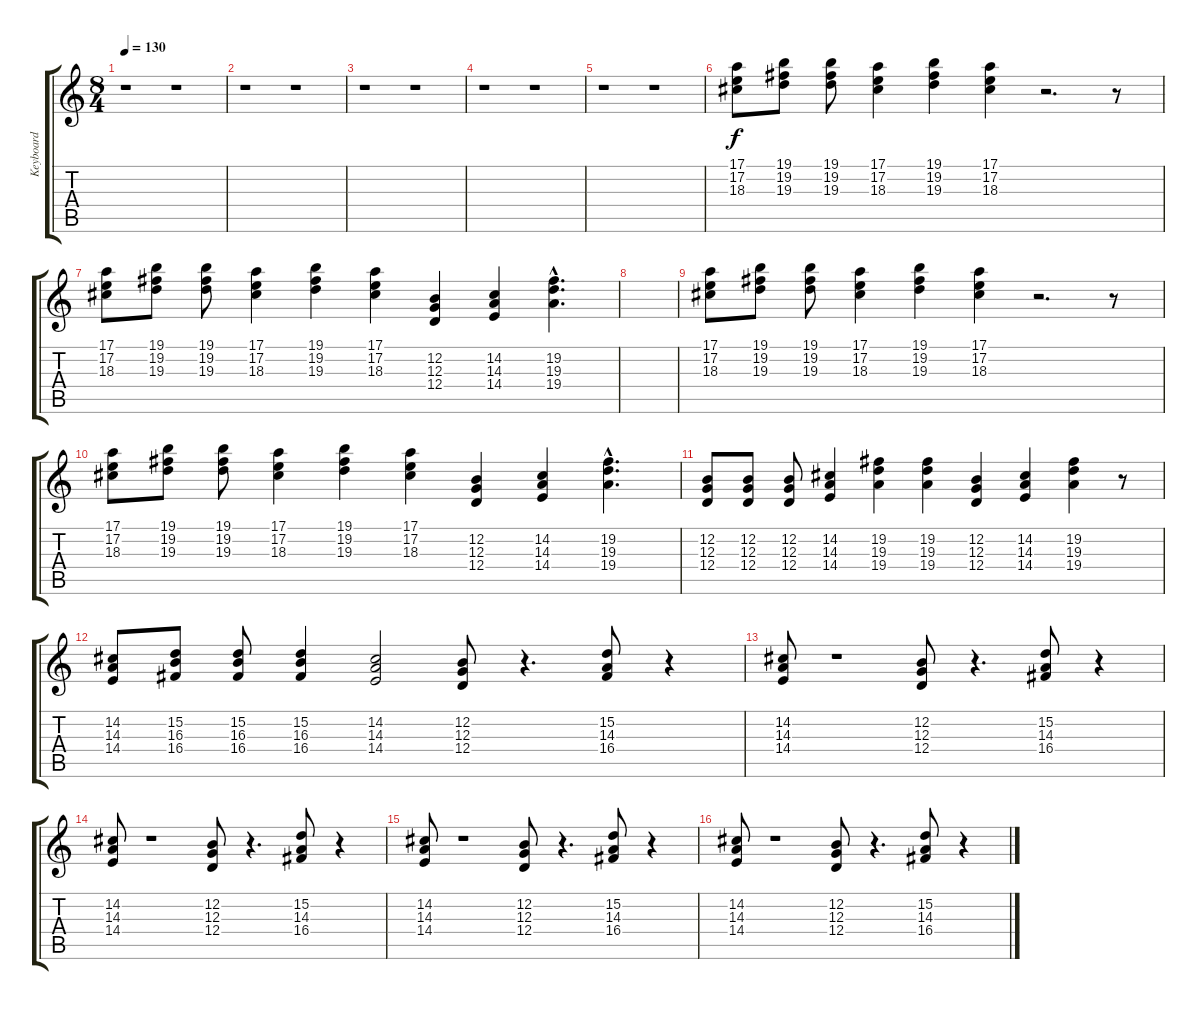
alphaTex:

\track ("Keyboard" "Keyboard") {instrument synthbrass2}
\staff {score tabs}
\tuning (E4 B3 G3 D3 A2 E2) {hide}
\ts (8 4)
\tempo 130
\clef g2
\ks c
r.1{dy f} r.1 |
r.1 r.1 |
r.1 r.1 |
r.1 r.1 |
r.1 r.1 |
(17.1 17.2 18.3).8 (19.1 19.2 19.3).8 (19.1 19.2 19.3).8 (17.1 17.2 18.3).4 (19.1 19.2 19.3).4 (17.1 17.2 18.3).4 r.2{d} r.8 |
(17.1 17.2 18.3).8 (19.1 19.2 19.3).8 (19.1 19.2 19.3).8 (17.1 17.2 18.3).4 (19.1 19.2 19.3).4 (17.1 17.2 18.3).4 (12.2 12.3 12.4).4 (14.2 14.3 14.4).4 (19.2{hac} 19.3{hac} 19.4{hac}).4{d} |
|
(17.1 17.2 18.3).8 (19.1 19.2 19.3).8 (19.1 19.2 19.3).8 (17.1 17.2 18.3).4 (19.1 19.2 19.3).4 (17.1 17.2 18.3).4 r.2{d} r.8 |
(17.1 17.2 18.3).8 (19.1 19.2 19.3).8 (19.1 19.2 19.3).8 (17.1 17.2 18.3).4 (19.1 19.2 19.3).4 (17.1 17.2 18.3).4 (12.2 12.3 12.4).4 (14.2 14.3 14.4).4 (19.2{hac} 19.3{hac} 19.4{hac}).4{d} |
(12.2 12.3 12.4).8 (12.2 12.3 12.4).8 (12.2 12.3 12.4).8 (14.2 14.3 14.4).4 (19.2 19.3 19.4).4 (19.2 19.3 19.4).4 (12.2 12.3 12.4).4 (14.2 14.3 14.4).4 (19.2 19.3 19.4).4 r.8 |
(14.2 14.3 14.4).8 (15.2 16.3 16.4).8 (15.2 16.3 16.4).8 (15.2 16.3 16.4).4 (14.2 14.3 14.4).2 (12.2 12.3 12.4).8{volume 16 instrument stringensemble1} r.4{d} (15.2 14.3 16.4).8 r.4 |
(14.2 14.3 14.4).8 r.1 (12.2 12.3 12.4).8 r.4{d} (15.2 14.3 16.4).8 r.4 |
(14.2 14.3 14.4).8 r.1 (12.2 12.3 12.4).8 r.4{d} (15.2 14.3 16.4).8 r.4 |
(14.2 14.3 14.4).8 r.1 (12.2 12.3 12.4).8 r.4{d} (15.2 14.3 16.4).8 r.4 |
(14.2 14.3 14.4).8 r.1 (12.2 12.3 12.4).8 r.4{d} (15.2 14.3 16.4).8 r.4
